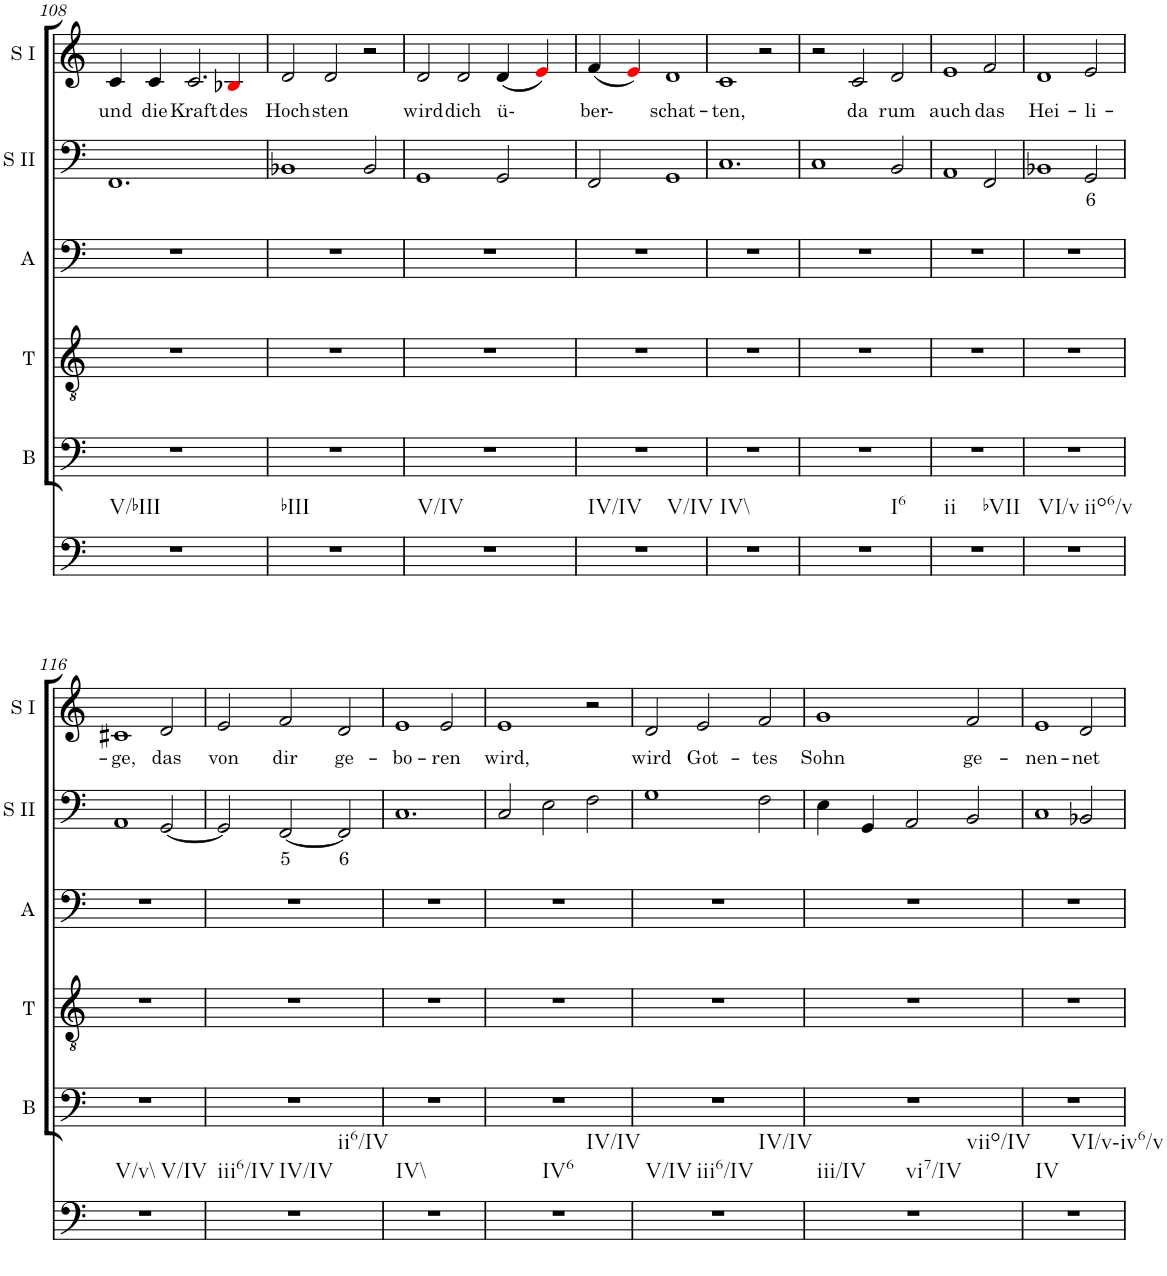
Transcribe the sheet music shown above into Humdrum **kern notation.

**kern	**kern	**kern	**kern	**kern	**text	**kern	**text
*part6	*part5	*part4	*part3	*part2	*part2	*part1	*part1
*staff6	*staff5	*staff4	*staff3	*staff2	*staff2	*staff1	*staff1
*I"Continuo	*I"Bass	*I"Tenor	*I"Alto	*I"Soprano II	*	*I"Soprano I	*
*	*I'B	*I'T	*I'A	*I'S II	*	*I'S I	*
!!LO:PB:g=z
*clefF4	*clefF4	*clefGv2	*clefG2	*clefG2	*	*clefG2	*
*k[]	*k[]	*k[]	*k[]	*k[]	*	*k[]	*
*M3/2	*M3/2	*M3/2	*M3/2	*M3/2	*	*M3/2	*
=108	=108	=108	=108	=108	=108	=108	=108
!LO:TX:b:t=V/bIII	!	!	!	!	!	!	!
!	!	!	!	!	!	!	!LO:LY:b
1.r	1.r	1.r	1.r	1.FF	.	4c/	und
!	!	!	!	!	!	!	!LO:LY:b
.	.	.	.	.	.	4c/	die
!	!	!	!	!	!	!	!LO:LY:b
.	.	.	.	.	.	2.c/	Kraft
!	!	!	!	!	!	!	!LO:LY:b
.	.	.	.	.	.	4B-Xi/	des
=109	=109	=109	=109	=109	=109	=109	=109
!LO:TX:b:t=bIII	!	!	!	!	!	!	!
!	!	!	!	!	!	!	!LO:LY:b
1.r	1.r	1.r	1.r	1BB-X	.	2d/	Hoch-
!	!	!	!	!	!	!	!LO:LY:b
.	.	.	.	.	.	2d/	sten
.	.	.	.	2BB-/	.	2r	.
=110	=110	=110	=110	=110	=110	=110	=110
!LO:TX:b:t=V/IV	!	!	!	!	!	!	!
!	!	!	!	!	!	!	!LO:LY:b
1.r	1.r	1.r	1.r	1GG	.	2d/	wird
!	!	!	!	!	!	!	!LO:LY:b
.	.	.	.	.	.	2d/	dich
!	!	!	!	!	!	!	!LO:LY:b
.	.	.	.	2GG/	.	(4d/	ü-
.	.	.	.	.	.	4ei/)	.
=111	=111	=111	=111	=111	=111	=111	=111
!LO:TX:b:t=IV/IV	!	!	!	!	!	!	!
!LO:TX:b:t=V/IV	!	!	!	!	!	!	!
!	!	!	!	!	!	!	!LO:LY:b
1.r	1.r	1.r	1.r	2FF/	.	(4f/	ber-
.	.	.	.	.	.	4ei/)	.
!	!	!	!	!	!	!	!LO:LY:b
.	.	.	.	1GG	.	1d	schat-
=112	=112	=112	=112	=112	=112	=112	=112
!LO:TX:b:t=IV\\	!	!	!	!	!	!	!
!	!	!	!	!	!	!	!LO:LY:b
1.r	1.r	1.r	1.r	1.C	.	1c	ten,
.	.	.	.	.	.	2r	.
=113	=113	=113	=113	=113	=113	=113	=113
!LO:TX:b:t=I6	!	!	!	!	!	!	!
1.r	1.r	1.r	1.r	1C	.	2r	.
!	!	!	!	!	!	!	!LO:LY:b
.	.	.	.	.	.	2c/	da
!	!	!	!	!	!	!	!LO:LY:b
.	.	.	.	2BB/	.	2d/	rum
=114	=114	=114	=114	=114	=114	=114	=114
!LO:TX:b:t=ii	!	!	!	!	!	!	!
!LO:TX:b:t=bVII	!	!	!	!	!	!	!
!	!	!	!	!	!	!	!LO:LY:b
1.r	1.r	1.r	1.r	1AA	.	1e	auch
!	!	!	!	!	!	!	!LO:LY:b
.	.	.	.	2FF/	.	2f/	das
=115	=115	=115	=115	=115	=115	=115	=115
!LO:TX:b:t=VI/v	!	!	!	!	!	!	!
!LO:TX:b:t=iio6/v	!	!	!	!	!	!	!
!	!	!	!	!	!	!	!LO:LY:b
1.r	1.r	1.r	1.r	1BB-X	.	1d	Hei-
!	!	!	!	!	!LO:LY:b	!	!LO:LY:b
.	.	.	.	2GG/	6	2e/	li-
!!LO:LB:g=z
=116	=116	=116	=116	=116	=116	=116	=116
!LO:TX:b:t=V/v\\	!	!	!	!	!	!	!
!LO:TX:b:t=V/IV	!	!	!	!	!	!	!
!	!	!	!	!	!	!	!LO:LY:b
1.r	1.r	1.r	1.r	1AA	.	1c#X	ge,
!	!	!	!	!	!	!	!LO:LY:b
.	.	.	.	[2GG/	.	2d/	das
=117	=117	=117	=117	=117	=117	=117	=117
!LO:TX:b:t=iii6/IV	!	!	!	!	!	!	!
!LO:TX:b:t=IV/IV	!	!	!	!	!	!	!
!LO:TX:b:t=ii6/IV	!	!	!	!	!	!	!
!	!	!	!	!	!	!	!LO:LY:b
1.r	1.r	1.r	1.r	2GG/]	.	2e/	von
!	!	!	!	!	!LO:LY:b	!	!LO:LY:b
.	.	.	.	[2FF/	5	2f/	dir
!	!	!	!	!	!LO:LY:b	!	!LO:LY:b
.	.	.	.	2FF/]	6	2d/	ge-
=118	=118	=118	=118	=118	=118	=118	=118
!LO:TX:b:t=IV\\	!	!	!	!	!	!	!
!	!	!	!	!	!	!	!LO:LY:b
1.r	1.r	1.r	1.r	1.C	.	1e	bo-
!	!	!	!	!	!	!	!LO:LY:b
.	.	.	.	.	.	2e/	ren
=119	=119	=119	=119	=119	=119	=119	=119
!LO:TX:b:t=IV6	!	!	!	!	!	!	!
!LO:TX:b:t=IV/IV	!	!	!	!	!	!	!
!	!	!	!	!	!	!	!LO:LY:b
1.r	1.r	1.r	1.r	2C/	.	1e	wird,
.	.	.	.	2E\	.	.	.
.	.	.	.	2F\	.	2r	.
=120	=120	=120	=120	=120	=120	=120	=120
!LO:TX:b:t=V/IV	!	!	!	!	!	!	!
!LO:TX:b:t=iii6/IV	!	!	!	!	!	!	!
!LO:TX:b:t=IV/IV	!	!	!	!	!	!	!
!	!	!	!	!	!	!	!LO:LY:b
1.r	1.r	1.r	1.r	1G	.	2d/	wird
!	!	!	!	!	!	!	!LO:LY:b
.	.	.	.	.	.	2e/	Got-
!	!	!	!	!	!	!	!LO:LY:b
.	.	.	.	2F\	.	2f/	tes
=121	=121	=121	=121	=121	=121	=121	=121
!LO:TX:b:t=iii/IV	!	!	!	!	!	!	!
!LO:TX:b:t=vi7/IV	!	!	!	!	!	!	!
!LO:TX:b:t=viio/IV	!	!	!	!	!	!	!
!	!	!	!	!	!	!	!LO:LY:b
1.r	1.r	1.r	1.r	4E\	.	1g	Sohn
.	.	.	.	4GG/	.	.	.
.	.	.	.	2AA/	.	.	.
!	!	!	!	!	!	!	!LO:LY:b
.	.	.	.	2BB/	.	2f/	ge-
=122	=122	=122	=122	=122	=122	=122	=122
!LO:TX:b:t=IV	!	!	!	!	!	!	!
!LO:TX:b:t=VI/v-iv6/v	!	!	!	!	!	!	!
!	!	!	!	!	!	!	!LO:LY:b
1.r	1.r	1.r	1.r	1C	.	1e	nen-
!	!	!	!	!	!	!	!LO:LY:b
.	.	.	.	2BB-X/	.	2d/	net
=	=	=	=	=	=	=	=
*-	*-	*-	*-	*-	*-	*-	*-
